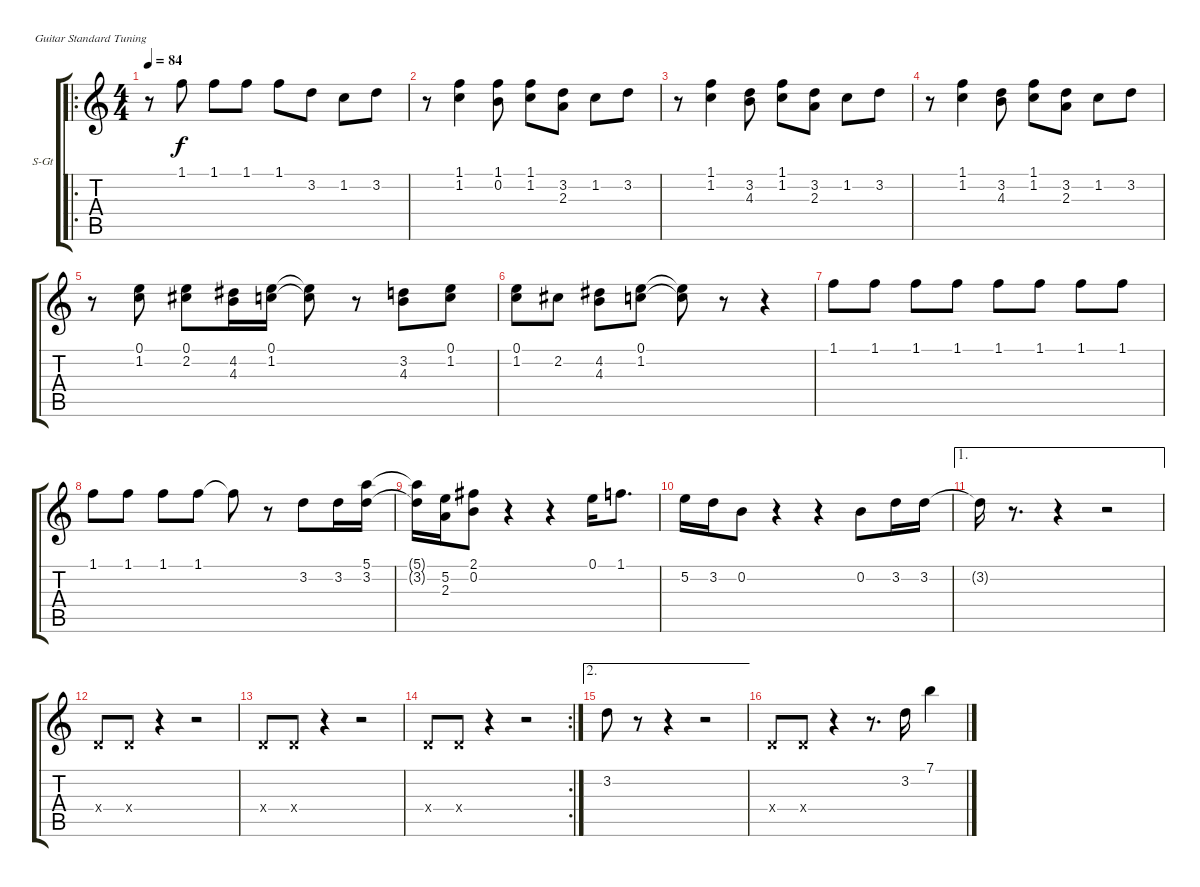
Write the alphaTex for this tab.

\bracketExtendMode groupsimilarinstruments
\firstSystemTrackNameOrientation horizontal
\otherSystemsTrackNameOrientation horizontal
\track ("Vocal" "S-Gt") {instrument synthvoice}
\staff {score tabs}
\tuning (E4 B3 G3 D3 A2 E2)
\displaytranspose 12
\ro
\ts (4 4)
\tempo 84
\clef g2
\ks c
r.8{dy fff} 1.1.8{dy f} 1.1.8 1.1.8 1.1.8 3.2.8 1.2.8 3.2.8 |
r.8 (1.1 1.2).4 (1.1 0.2).8 (1.1 1.2).8 (3.2 2.3).8 1.2.8 3.2.8 |
r.8 (1.1 1.2).4 (3.2 4.3).8 (1.1 1.2).8 (3.2 2.3).8 1.2.8 3.2.8 |
r.8 (1.1 1.2).4 (3.2 4.3).8 (1.1 1.2).8 (3.2 2.3).8 1.2.8 3.2.8 |
r.8 (0.1 1.2).8 (0.1 2.2).8 (4.2 4.3).16 (0.1 1.2).16 (0.1{t} 1.2{t}).8 r.8 (3.2 4.3).8 (0.1 1.2).8 |
(0.1 1.2).8 2.2.8 (4.2 4.3).8 (0.1 1.2).8 (0.1{t} 1.2{t}).8 r.8 r.4 |
1.1.8 1.1.8 1.1.8 1.1.8 1.1.8 1.1.8 1.1.8 1.1.8 |
1.1.8 1.1.8 1.1.8 1.1.8 1.1{t}.8 r.8 3.2.8 3.2.16 (5.1 3.2).16 |
(5.1{t} 3.2{t}).16 (5.2 2.3).16 (2.1 0.2).8 r.4 r.4 0.1.16 1.1.8{d} |
5.2.16 3.2.16 0.2.8 r.4 r.4 0.2.8 3.2.16 3.2.16 |
\ae 1
3.2{t}.16 r.8{d} r.4 r.2 |
0.4{x}.8 0.4{x}.8 r.4 r.2 |
0.4{x}.8 0.4{x}.8 r.4 r.2 |
\rc 2
0.4{x}.8 0.4{x}.8 r.4 r.2 |
\ae 2
3.2.8 r.8 r.4 r.2 |
0.4{x}.8 0.4{x}.8 r.4 r.8{d} 3.2.16 7.1.4
